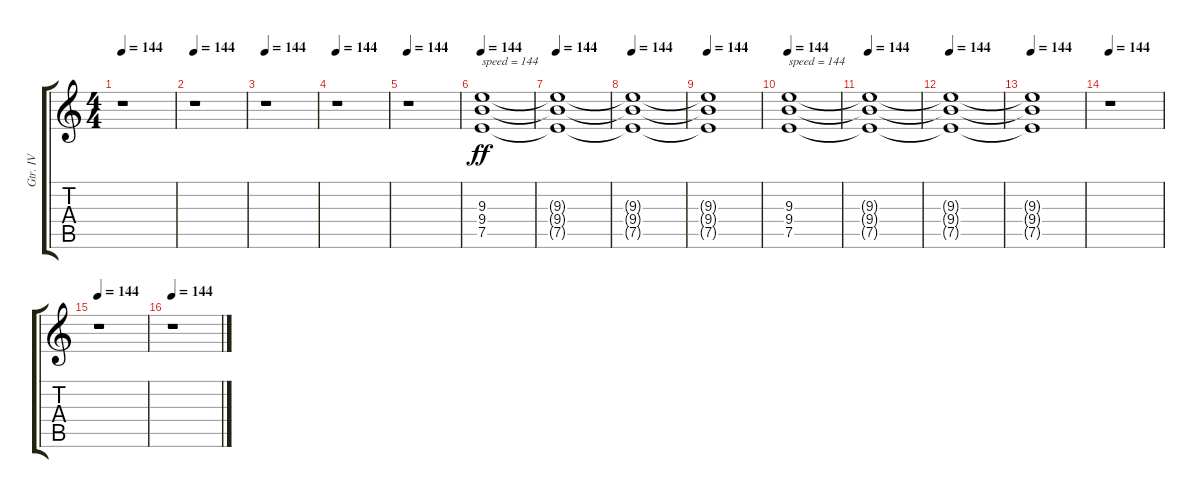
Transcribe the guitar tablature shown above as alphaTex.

\track ("Gtr. IV" "Gtr. IV") {instrument distortionguitar}
\staff {score tabs}
\tuning (E4 B3 G3 D3 A2 E2) {hide}
\ts (4 4)
\tempo 144
\clef g2
\ks c
r.1{dy mf} |
\tempo 144
r.1 |
\tempo 144
r.1 |
\tempo 144
r.1 |
\tempo 144
r.1 |
\tempo 144
(9.3 9.4 7.5).1{txt "speed = 144" dy ff} |
\tempo 144
(9.3{t} 9.4{t} 7.5{t}).1 |
\tempo 144
(9.3{t} 9.4{t} 7.5{t}).1 |
\tempo 144
(9.3{t} 9.4{t} 7.5{t}).1 |
\tempo 144
(9.3 9.4 7.5).1{txt "speed = 144"} |
\tempo 144
(9.3{t} 9.4{t} 7.5{t}).1 |
\tempo 144
(9.3{t} 9.4{t} 7.5{t}).1 |
\tempo 144
(9.3{t} 9.4{t} 7.5{t}).1 |
\tempo 144
r.1 |
\tempo 144
r.1 |
\tempo 144
r.1
